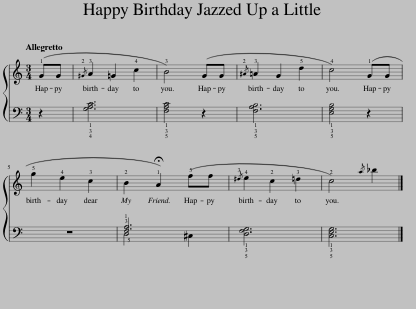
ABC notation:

X:1
%%score { 1 | ( 2 3 ) }
L:1/8
Q:1/4=116
M:3/4
I:linebreak $
K:C
V:1 treble
V:2 bass
V:3 bass
V:1
 (!1!GG |{/!2!^G} !3!A2 =G2 !4!c2 | !3!B4) (GG |{/!2!^A} !3!=A2 G2 !5!d2 | !4!c4) (!1!GG |$ %5
 !5!g2 !4!e2 !3!c2 | !2!B2 !fermata!!1!A2) (!5!ff |{/!3!^d} !4!e2 !2!c2 !3!=d2 | !2!c4){/a} _b2 |] %9
V:2
 z2 | !4!!3!!1![G,A,C]6 | !5!!3!!1![F,A,C]4 z2 | !5!!3!!1![F,A,B,]6 | !5!!3!!1![E,G,B,]4 z2 |$ %5
 z6 | !3!!1![F,A,]6 | !5!!3!!1![D,F,G,]6 | !5!!3!!1![C,E,G,]6 |] %9
V:3
 x2 | x6 | x6 | x6 | x6 |$ %5
 x6 | !5!D,4 ^C,2 | x6 | x6 |] %9
